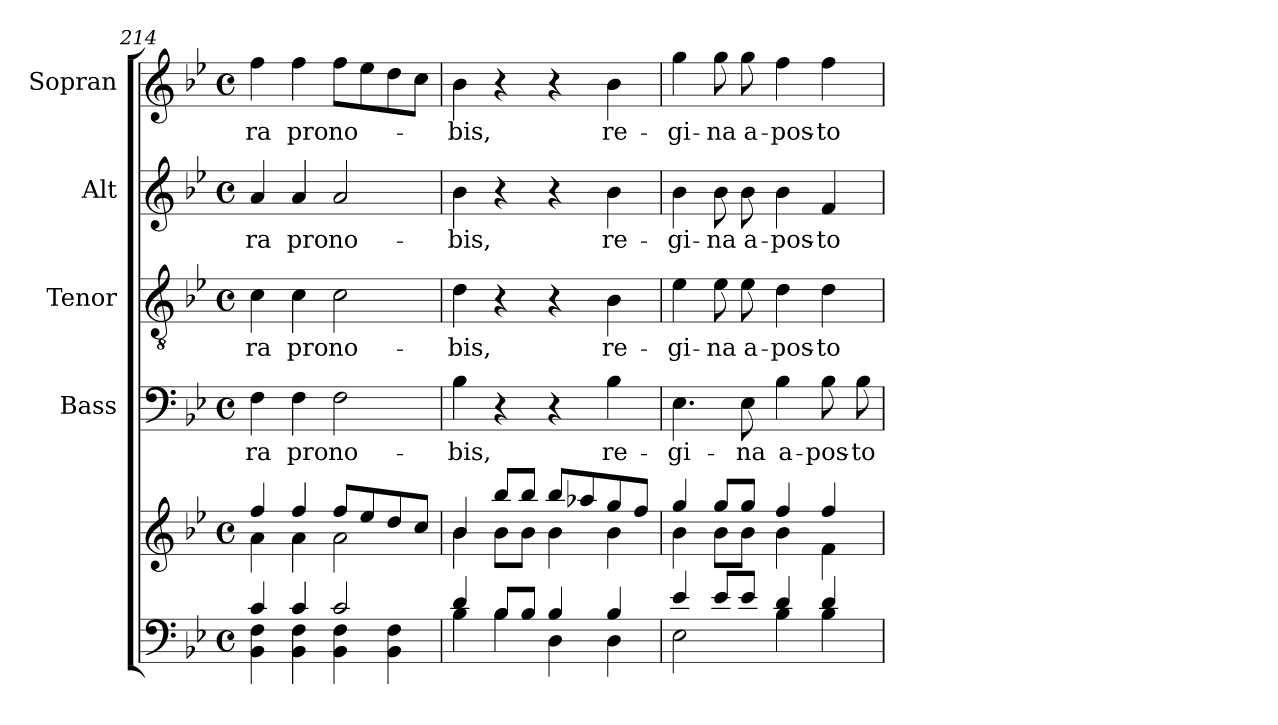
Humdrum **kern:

**kern	**kern	**kern	**text	**kern	**text	**kern	**text	**kern	**text
*part5	*part5	*part4	*part4	*part3	*part3	*part2	*part2	*part1	*part1
*staff6	*staff5	*staff4	*staff4	*staff3	*staff3	*staff2	*staff2	*staff1	*staff1
*	*	*I"Bass	*	*I"Tenor	*	*I"Alt	*	*I"Sopran	*
*	*	*I'B.	*	*I'T.	*	*I'A.	*	*I'S.	*
*clefF4	*clefG2	*clefF4	*	*clefGv2	*	*clefG2	*	*clefG2	*
*k[b-e-]	*k[b-e-]	*k[b-e-]	*	*k[b-e-]	*	*k[b-e-]	*	*k[b-e-]	*
*B-:	*B-:	*B-:	*	*B-:	*	*B-:	*	*B-:	*
*M4/4	*M4/4	*M4/4	*	*M4/4	*	*M4/4	*	*M4/4	*
*met(c)	*met(c)	*met(c)	*	*met(c)	*	*met(c)	*	*met(c)	*
=214	=214	=214	=214	=214	=214	=214	=214	=214	=214
*^	*^	*	*	*	*	*	*	*	*
!	!	!	!	!	!LO:LY:b	!	!LO:LY:b	!	!LO:LY:b	!	!LO:LY:b
4c/	4BB-\ 4F\	4ff/	4a\	4F\	-ra	4c\	-ra	4a/	-ra	4ff\	-ra
!	!	!	!	!	!LO:LY:b	!	!LO:LY:b	!	!LO:LY:b	!	!LO:LY:b
4c/	4BB-\ 4F\	4ff/	4a\	4F\	pro	4c\	pro	4a/	pro	4ff\	pro
!	!	!	!	!	!LO:LY:b	!	!LO:LY:b	!	!LO:LY:b	!	!LO:LY:b
2c/	4BB-\ 4F\	8ff/L	2a\	2F\	no-	2c\	no-	2a/	no-	8ff\L	no-
.	.	8ee-/	.	.	.	.	.	.	.	8ee-\	.
.	4BB-\ 4F\	8dd/	.	.	.	.	.	.	.	8dd\	.
.	.	8cc/J	.	.	.	.	.	.	.	8cc\J	.
=215	=215	=215	=215	=215	=215	=215	=215	=215	=215	=215	=215
!	!	!	!	!	!LO:LY:b	!	!LO:LY:b	!	!LO:LY:b	!	!LO:LY:b
4d/	4B-\	4b-/	4b-\	4B-\	-bis,	4d\	-bis,	4b-\	-bis,	4b-\	-bis,
8B-/L	4B-\	8bb-/L	8b-\L	4r	.	4r	.	4r	.	4r	.
8B-/J	.	8bb-/J	8b-\J	.	.	.	.	.	.	.	.
4B-/	4D\	8bb-/L	4b-\	4r	.	4r	.	4r	.	4r	.
.	.	8aa-X/	.	.	.	.	.	.	.	.	.
!	!	!	!	!	!LO:LY:b	!	!LO:LY:b	!	!LO:LY:b	!	!LO:LY:b
4B-/	4D\	8gg/	4b-\	4B-\	re-	4B-\	re-	4b-\	re-	4b-\	re-
.	.	8ff/J	.	.	.	.	.	.	.	.	.
=216	=216	=216	=216	=216	=216	=216	=216	=216	=216	=216	=216
!	!	!	!	!	!LO:LY:b	!	!LO:LY:b	!	!LO:LY:b	!	!LO:LY:b
4e-/	2E-\	4gg/	4b-\	4.E-\	-gi-	4e-\	-gi-	4b-\	-gi-	4gg\	-gi-
!	!	!	!	!	!	!	!LO:LY:b	!	!LO:LY:b	!	!LO:LY:b
8e-/L	.	8gg/L	8b-\L	.	.	8e-\	-na	8b-\	-na	8gg\	-na
!	!	!	!	!	!LO:LY:b	!	!LO:LY:b	!	!LO:LY:b	!	!LO:LY:b
8e-/J	.	8gg/J	8b-\J	8E-\	-na	8e-\	a-	8b-\	a-	8gg\	a-
!	!	!	!	!	!LO:LY:b	!	!LO:LY:b	!	!LO:LY:b	!	!LO:LY:b
4d/	4B-\	4ff/	4b-\	4B-\	a-	4d\	-pos-	4b-\	-pos-	4ff\	-pos-
!	!	!	!	!	!LO:LY:b	!	!LO:LY:b	!	!LO:LY:b	!	!LO:LY:b
4d/	4B-\	4ff/	4f\	8B-\	-pos-	4d\	-to-	4f/	-to-	4ff\	-to-
!	!	!	!	!	!LO:LY:b	!	!	!	!	!	!
.	.	.	.	8B-\	-to-	.	.	.	.	.	.
*v	*v	*	*	*	*	*	*	*	*	*	*
*	*v	*v	*	*	*	*	*	*	*	*
=	=	=	=	=	=	=	=	=	=
*-	*-	*-	*-	*-	*-	*-	*-	*-	*-
